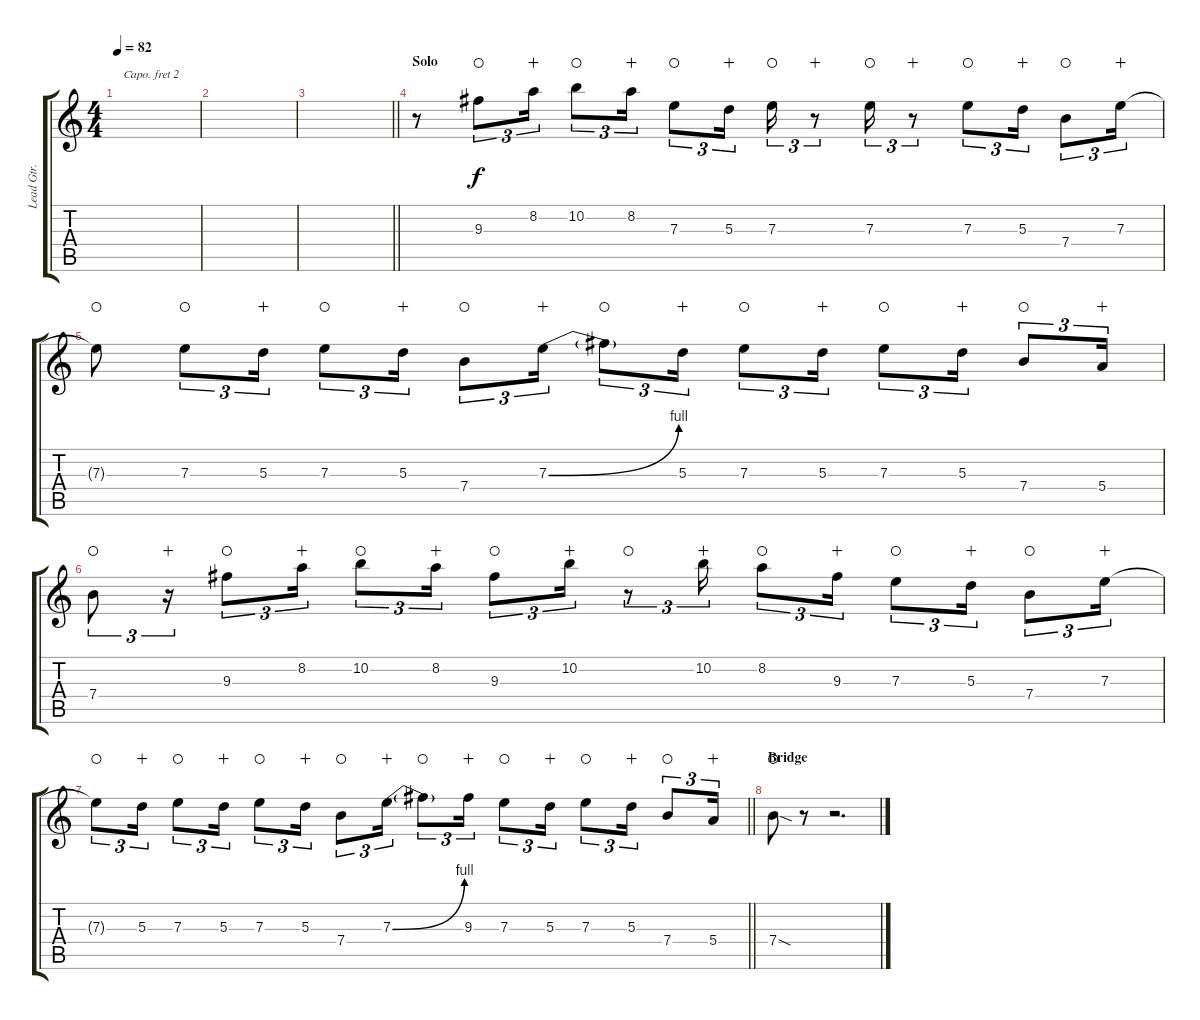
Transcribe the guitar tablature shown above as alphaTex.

\track ("Lead Gtr." "Lead Gtr.") {instrument overdrivenguitar}
\staff {score tabs}
\capo 2
\tuning (E4 B3 G3 D3 A2 E2) {hide}
\ts (4 4)
\tempo 82
\clef g2
\ks c
|
|
\barLineRight lightlight
|
\section ("" "Solo")
r.8 9.3.8{tu (3 2) waho} 8.2.16{tu (3 2) wahc} 10.2.8{tu (3 2) waho} 8.2.16{tu (3 2) wahc} 7.3.8{tu (3 2) waho} 5.3.16{tu (3 2) wahc} 7.3.16{tu (3 2) waho} r.8{tu (3 2) wahc} 7.3.16{tu (3 2) waho} r.8{tu (3 2) wahc} 7.3.8{tu (3 2) waho} 5.3.16{tu (3 2) wahc} 7.4.8{tu (3 2) waho} 7.3.16{tu (3 2) wahc} |
7.3{t}.8{waho} 7.3.8{tu (3 2) waho} 5.3.16{tu (3 2) wahc} 7.3.8{tu (3 2) waho} 5.3.16{tu (3 2) wahc} 7.4.8{tu (3 2) waho} 7.3{be (bend 0 0 60 4)}.16{tu (3 2) wahc} 7.3{t}.8{tu (3 2) waho} 5.3.16{tu (3 2) wahc} 7.3.8{tu (3 2) waho} 5.3.16{tu (3 2) wahc} 7.3.8{tu (3 2) waho} 5.3.16{tu (3 2) wahc} 7.4.8{tu (3 2) waho} 5.4.16{tu (3 2) wahc} |
7.4.8{tu (3 2) waho} r.16{tu (3 2) wahc} 9.3.8{tu (3 2) waho} 8.2.16{tu (3 2) wahc} 10.2.8{tu (3 2) waho} 8.2.16{tu (3 2) wahc} 9.3.8{tu (3 2) waho} 10.2.16{tu (3 2) wahc} r.8{tu (3 2) waho} 10.2.16{tu (3 2) wahc} 8.2.8{tu (3 2) waho} 9.3.16{tu (3 2) wahc} 7.3.8{tu (3 2) waho} 5.3.16{tu (3 2) wahc} 7.4.8{tu (3 2) waho} 7.3.16{tu (3 2) wahc} |
\barLineRight lightlight
7.3{t}.8{tu (3 2) waho} 5.3.16{tu (3 2) wahc} 7.3.8{tu (3 2) waho} 5.3.16{tu (3 2) wahc} 7.3.8{tu (3 2) waho} 5.3.16{tu (3 2) wahc} 7.4.8{tu (3 2) waho} 7.3{be (bend 0 0 60 4)}.16{tu (3 2) wahc} 7.3{t}.8{tu (3 2) waho} 9.3.16{tu (3 2) wahc} 7.3.8{tu (3 2) waho} 5.3.16{tu (3 2) wahc} 7.3.8{tu (3 2) waho} 5.3.16{tu (3 2) wahc} 7.4.8{tu (3 2) waho} 5.4.16{tu (3 2) wahc} |
\section ("" "Bridge")
7.4{sod}.8{waho} r.8 r.2{d}
